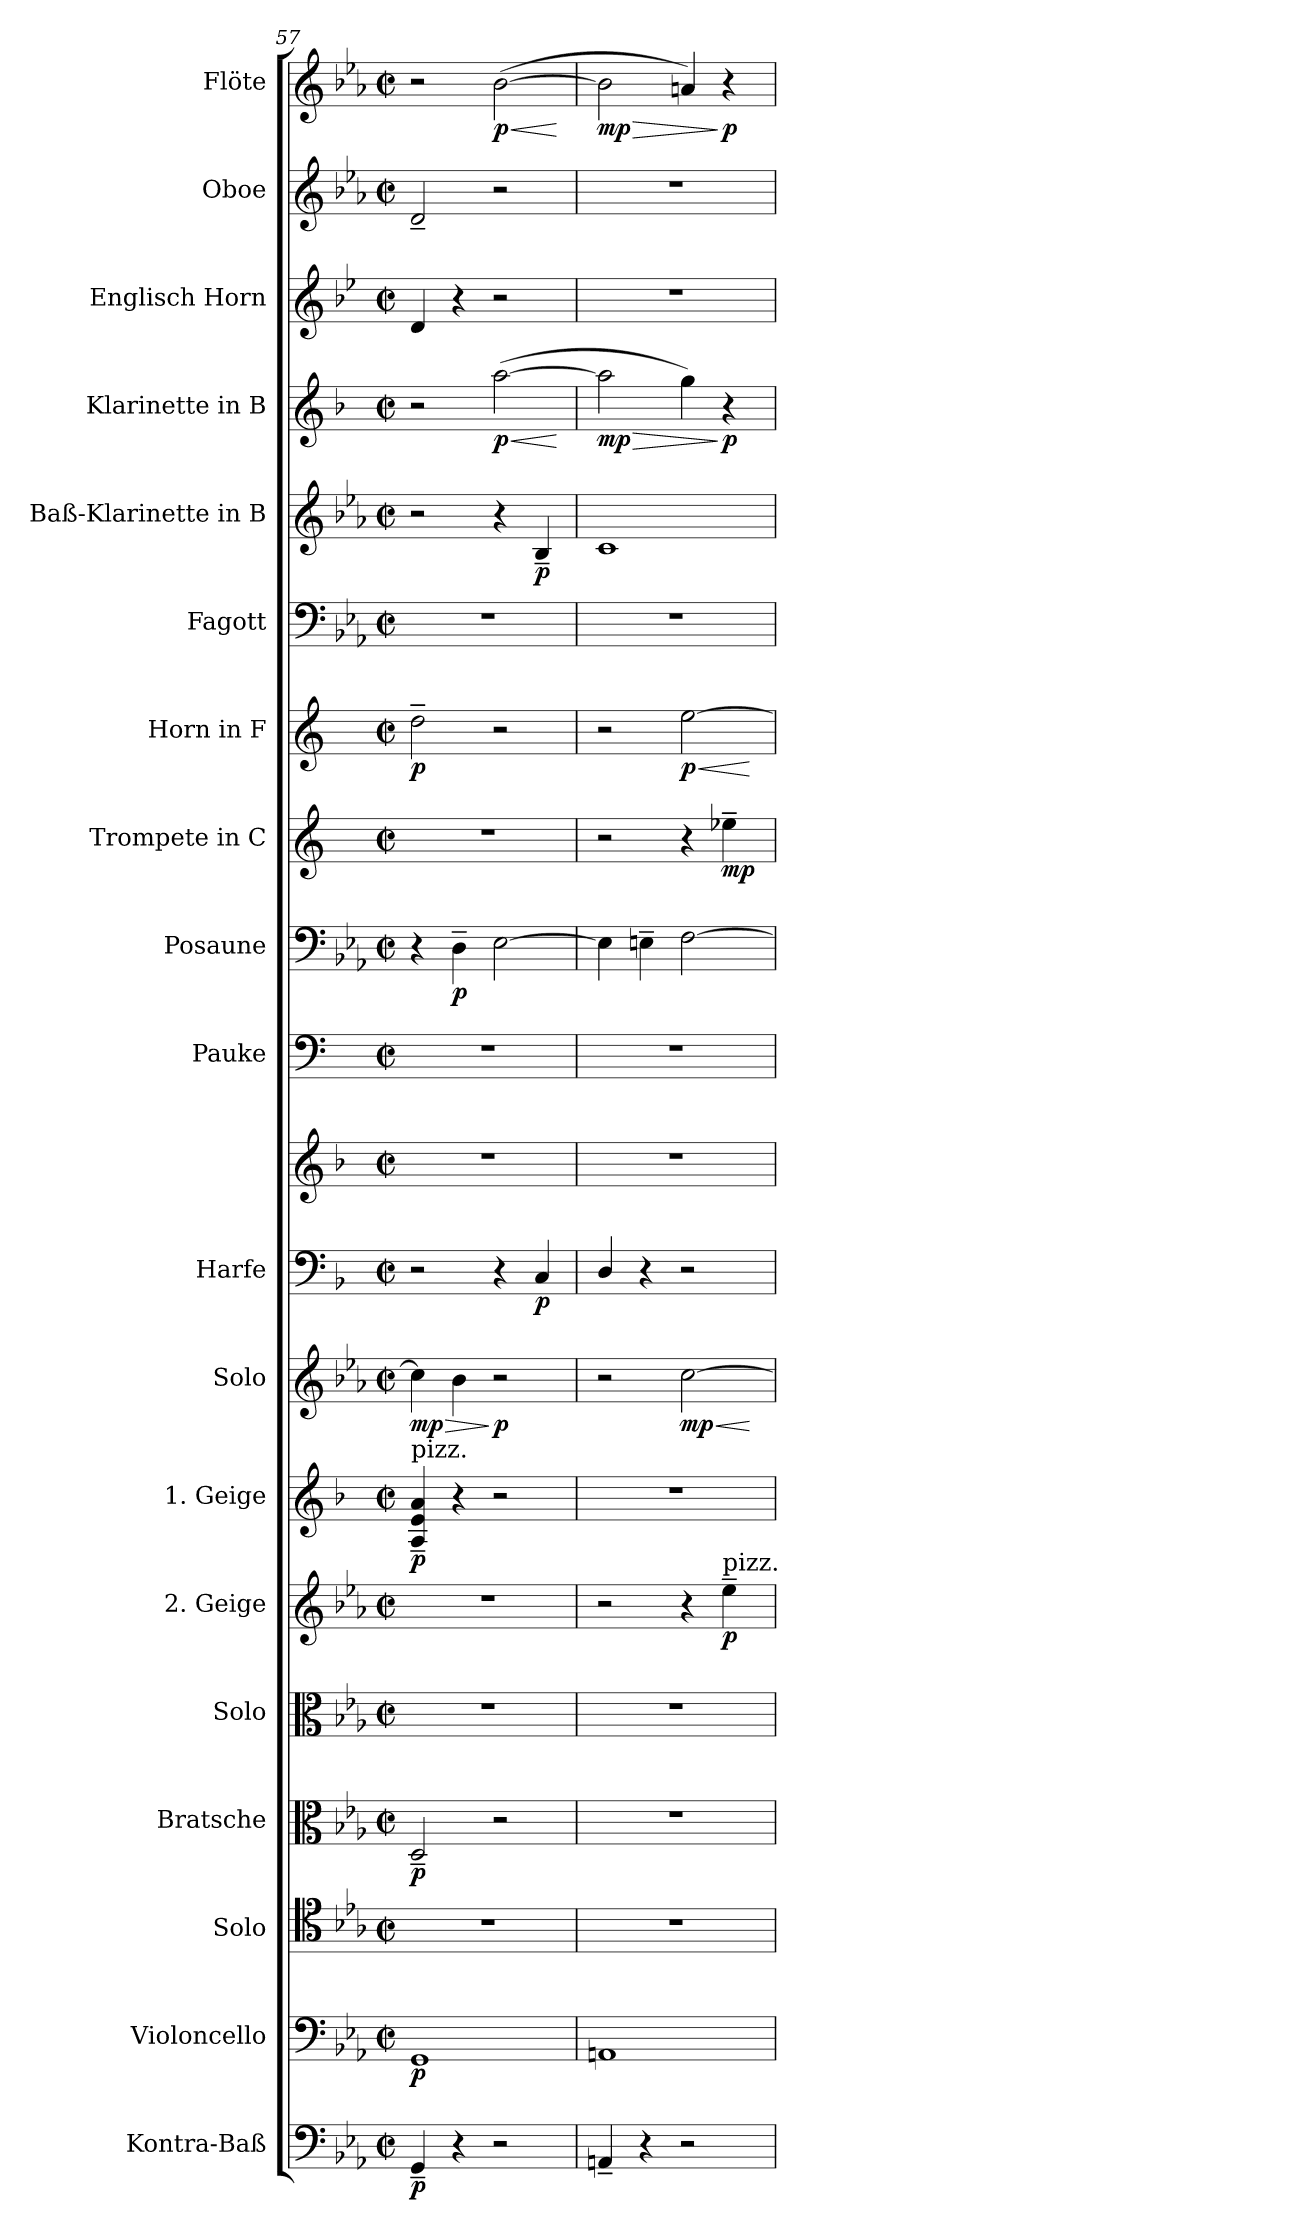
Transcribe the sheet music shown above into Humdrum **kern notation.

**kern	**dynam	**kern	**dynam	**kern	**kern	**dynam	**kern	**kern	**dynam	**kern	**dynam	**kern	**dynam	**kern	**kern	**dynam	**kern	**kern	**dynam	**kern	**dynam	**kern	**dynam	**kern	**kern	**dynam	**kern	**dynam	**kern	**kern	**kern	**dynam
*part19	*part19	*part18	*part18	*part17	*part16	*part16	*part15	*part14	*part14	*part13	*part13	*part12	*part12	*part11	*part11	*part11	*part10	*part9	*part9	*part8	*part8	*part7	*part7	*part6	*part5	*part5	*part4	*part4	*part3	*part2	*part1	*part1
*staff20	*staff20	*staff19	*staff19	*staff18	*staff17	*staff17	*staff16	*staff15	*staff15	*staff14	*staff14	*staff13	*staff13	*staff12	*staff11	*staff11/12	*staff10	*staff9	*staff9	*staff8	*staff8	*staff7	*staff7	*staff6	*staff5	*staff5	*staff4	*staff4	*staff3	*staff2	*staff1	*staff1
*I"Kontra-Baß	*	*I"Violoncello	*	*I"Solo	*I"Bratsche	*	*I"Solo	*I"2. Geige	*	*I"1. Geige	*	*I"Solo	*	*I"Harfe	*	*	*I"Pauke	*I"Posaune	*	*I"Trompete in C	*	*I"Horn in F	*	*I"Fagott	*I"Baß-Klarinette in B	*	*I"Klarinette in B	*	*I"Englisch Horn	*I"Oboe	*I"Flöte	*
*	*	*I'Vlc.	*	*I'Solo	*I'Br.	*	*I'Solo	*I'2. Gg	*	*I'1. Gg.	*	*I'Solo	*	*I'Hrf.	*	*	*I'Pk.	*I'Pos.	*	*I'Trp.	*	*I'Hr. F	*	*I'Fg.	*	*	*I'Kl. B	*	*I'E. H.	*I'Ob.	*I'Fl.	*
*clefF4	*	*clefF4	*	*clefC4	*clefC3	*	*clefC3	*clefG2	*	*clefG2	*	*clefG2	*	*clefF4	*clefG2	*	*clefF4	*clefF4	*	*clefG2	*	*clefG2	*	*clefF4	*clefG2	*	*clefG2	*	*clefG2	*clefG2	*clefG2	*
*ITrd7c12	*	*	*	*	*	*	*	*	*	*ITrd1c2	*	*	*	*ITrd1c2	*ITrd1c2	*	*	*	*	*	*	*ITrd4c7	*	*	*ITrd8c14	*	*ITrd1c2	*	*ITrd4c7	*	*	*
*k[b-e-a-]	*	*k[b-e-a-]	*	*k[b-e-a-]	*k[b-e-a-]	*	*k[b-e-a-]	*k[b-e-a-]	*	*k[b-e-a-]	*	*k[b-e-a-]	*	*k[b-e-a-]	*k[b-e-a-]	*	*k[]	*k[b-e-a-]	*	*k[]	*	*k[b-]	*	*k[b-e-a-]	*k[b-e-a-]	*	*k[b-e-a-]	*	*k[b-e-a-]	*k[b-e-a-]	*k[b-e-a-]	*
*M2/2	*	*M2/2	*	*M2/2	*M2/2	*	*M2/2	*M2/2	*	*M2/2	*	*M2/2	*	*M2/2	*M2/2	*	*M2/2	*M2/2	*	*M2/2	*	*M2/2	*	*M2/2	*M2/2	*	*M2/2	*	*M2/2	*M2/2	*M2/2	*
*met(c|)	*	*met(c|)	*	*met(c|)	*met(c|)	*	*met(c|)	*met(c|)	*	*met(c|)	*	*met(c|)	*	*met(c|)	*met(c|)	*	*met(c|)	*met(c|)	*	*met(c|)	*	*met(c|)	*	*met(c|)	*met(c|)	*	*met(c|)	*	*met(c|)	*met(c|)	*met(c|)	*
*MM126	*	*MM126	*	*MM126	*MM126	*	*MM126	*MM126	*	*MM126	*	*MM126	*	*MM126	*MM126	*	*MM126	*MM126	*	*MM126	*	*MM126	*	*MM126	*MM126	*	*MM126	*	*MM126	*MM126	*MM126	*
=57	=57	=57	=57	=57	=57	=57	=57	=57	=57	=57	=57	=57	=57	=57	=57	=57	=57	=57	=57	=57	=57	=57	=57	=57	=57	=57	=57	=57	=57	=57	=57	=57
!	!	!	!	!	!	!	!	!	!	!LO:TX:a:t=pizz.	!	!	!	!	!	!	!	!	!	!	!	!	!	!	!	!	!	!	!	!	!	!
!	!LO:DY:b	!	!LO:DY:b	!	!	!LO:DY:b	!	!	!	!	!LO:DY:b	!	!LO:HP:b	!	!	!	!	!	!	!	!	!	!	!	!	!	!	!	!	!	!	!
!	!	!	!	!	!	!	!	!	!	!	!	!	!LO:DY:n=1:b	!	!	!	!	!	!	!	!	!	!LO:DY:b	!	!	!	!	!	!	!	!	!
4GGG~/	p	1GG	p	1r	2D~/	p	1r	1r	.	4G/~ 4d/~ 4g/~	p	4cc\]	> mp	2r	1r	.	1r	4r	.	1r	.	2g~\	p	1r	2r	.	2r	.	4G/	2d~/	2r	.
!	!	!	!	!	!	!	!	!	!	!	!	!	!	!	!	!	!	!	!LO:DY:b	!	!	!	!	!	!	!	!	!	!	!	!	!
4r	.	.	.	.	.	.	.	.	.	4r	.	4b-\	.	.	.	.	.	4D~\	p	.	.	.	.	.	.	.	.	.	4r	.	.	.
!	!	!	!	!	!	!	!	!	!	!	!	!	!LO:DY:n=2:b	!	!	!	!	!	!	!	!	!	!	!	!	!	!	!LO:HP:b	!	!	!	!LO:HP:b
!	!	!	!	!	!	!	!	!	!	!	!	!	!	!	!	!	!	!	!	!	!	!	!	!	!	!	!	!LO:DY:n=1:b	!	!	!	!LO:DY:n=1:b
2r	.	.	.	.	2r	.	.	.	.	2r	.	2r	] p	4r	.	.	.	[2E-\	.	.	.	2r	.	.	4r	.	(>[2gg\	< p	2r	2r	(>[2b-\	< p
!	!	!	!	!	!	!	!	!	!	!	!	!	!	!	!	!LO:DY:b=2	!	!	!	!	!	!	!	!	!	!LO:DY:b	!	!	!	!	!	!
.	.	.	.	.	.	.	.	.	.	.	.	.	.	4BB-/	.	p	.	.	.	.	.	.	.	.	4BB-~/	p	.	.	.	.	.	.
.	.	.	.	.	.	.	.	.	.	.	.	.	.	.	.	.	.	.	.	.	.	.	.	.	.	.	.	[	.	.	.	[
=58	=58	=58	=58	=58	=58	=58	=58	=58	=58	=58	=58	=58	=58	=58	=58	=58	=58	=58	=58	=58	=58	=58	=58	=58	=58	=58	=58	=58	=58	=58	=58	=58
!	!	!	!	!	!	!	!	!	!	!	!	!	!	!	!	!	!	!	!	!	!	!	!	!	!	!	!	!LO:HP:b	!	!	!	!LO:HP:b
!	!	!	!	!	!	!	!	!	!	!	!	!	!	!	!	!	!	!	!	!	!	!	!	!	!	!	!	!LO:DY:n=1:b	!	!	!	!LO:DY:n=1:b
4AAAn~/	.	1AAn	.	1r	1r	.	1r	2r	.	1r	.	2r	.	4C/	1r	.	1r	4E-\]	.	2r	.	2r	.	1r	1C	.	2gg\]	> mp	1r	1r	2b-\]	> mp
4r	.	.	.	.	.	.	.	.	.	.	.	.	.	4r	.	.	.	4En~\	.	.	.	.	.	.	.	.	.	.	.	.	.	.
!	!	!	!	!	!	!	!	!	!	!	!	!	!LO:HP:b	!	!	!	!	!	!	!	!	!	!LO:HP:b	!	!	!	!	!	!	!	!	!
!	!	!	!	!	!	!	!	!	!	!	!	!	!LO:DY:n=1:b	!	!	!	!	!	!	!	!	!	!LO:DY:n=1:b	!	!	!	!	!	!	!	!	!
2r	.	.	.	.	.	.	.	4r	.	.	.	[2cc\	< mp	2r	.	.	.	[2F\	.	4r	.	[2a\	< p	.	.	.	4ff\)	.	.	.	4an/)	.
!	!	!	!	!	!	!	!	!LO:TX:a:t=pizz.	!	!	!	!	!	!	!	!	!	!	!	!	!	!	!	!	!	!	!	!	!	!	!	!
!	!	!	!	!	!	!	!	!	!LO:DY:b	!	!	!	!	!	!	!	!	!	!	!	!LO:DY:b	!	!	!	!	!	!	!LO:DY:n=2:b	!	!	!	!LO:DY:n=2:b
.	.	.	.	.	.	.	.	4ee-~\	p	.	.	.	.	.	.	.	.	.	.	4ee-X~\	mp	.	.	.	.	.	4r	] p	.	.	4r	] p
.	.	.	.	.	.	.	.	.	.	.	.	.	[	.	.	.	.	.	.	.	.	.	[	.	.	.	.	.	.	.	.	.
=	=	=	=	=	=	=	=	=	=	=	=	=	=	=	=	=	=	=	=	=	=	=	=	=	=	=	=	=	=	=	=	=
*-	*-	*-	*-	*-	*-	*-	*-	*-	*-	*-	*-	*-	*-	*-	*-	*-	*-	*-	*-	*-	*-	*-	*-	*-	*-	*-	*-	*-	*-	*-	*-	*-
